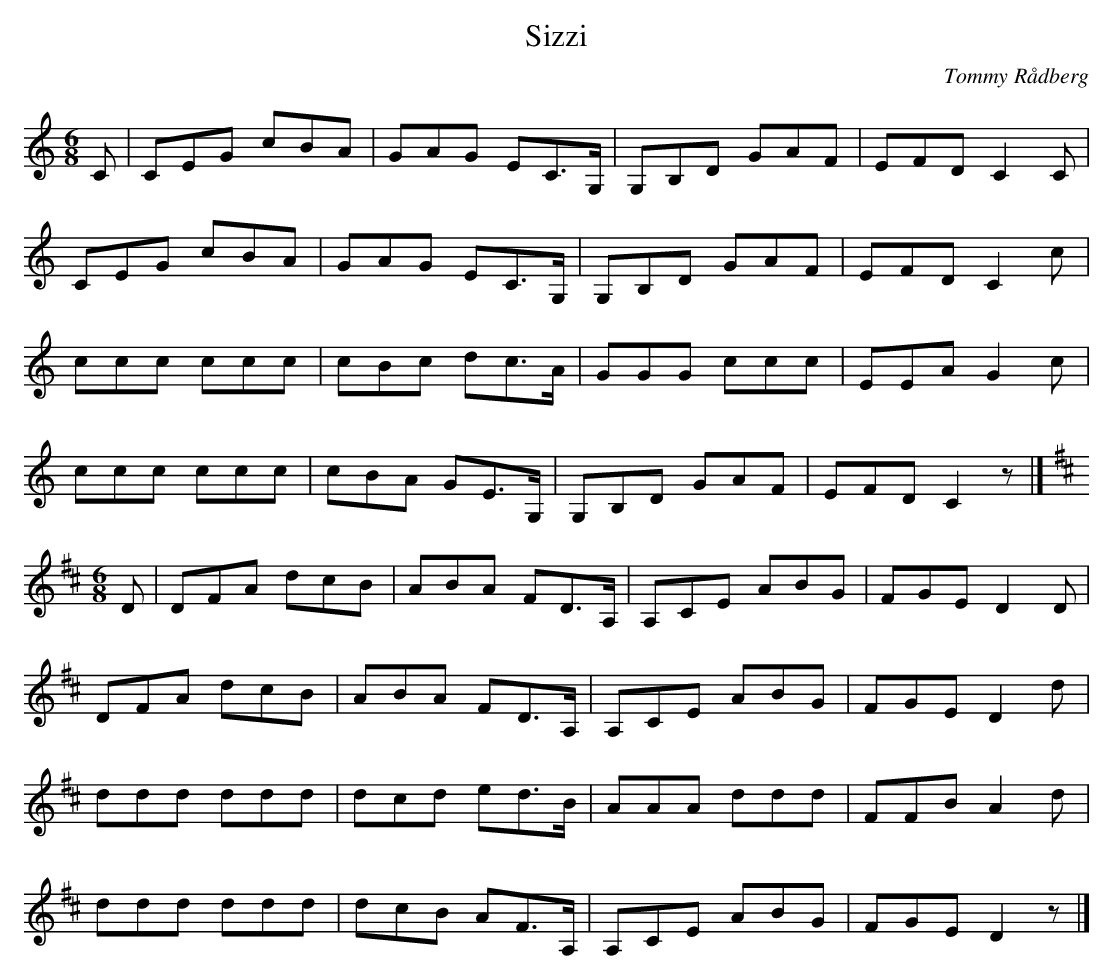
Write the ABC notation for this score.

X:1
T:Sizzi
C:Tommy Rådberg
L:1/8
M:6/8
K:C
C | CEG cBA | GAG EC>G, | G,B,D GAF | EFD C2 C |
CEG cBA | GAG EC>G, | G,B,D GAF | EFD C2 c |
ccc ccc | cBc dc>A | GGG ccc | EEA G2 c |
ccc ccc | cBA GE>G, | G,B,D GAF | EFD C2 z |]
[K:D][M:6/8] D | DFA dcB | ABA FD>A, | A,CE ABG | FGE D2 D |
DFA dcB | ABA FD>A, | A,CE ABG | FGE D2 d |
ddd ddd | dcd ed>B | AAA ddd | FFB A2 d |
ddd ddd | dcB AF>A, | A,CE ABG | FGE D2 z |]
